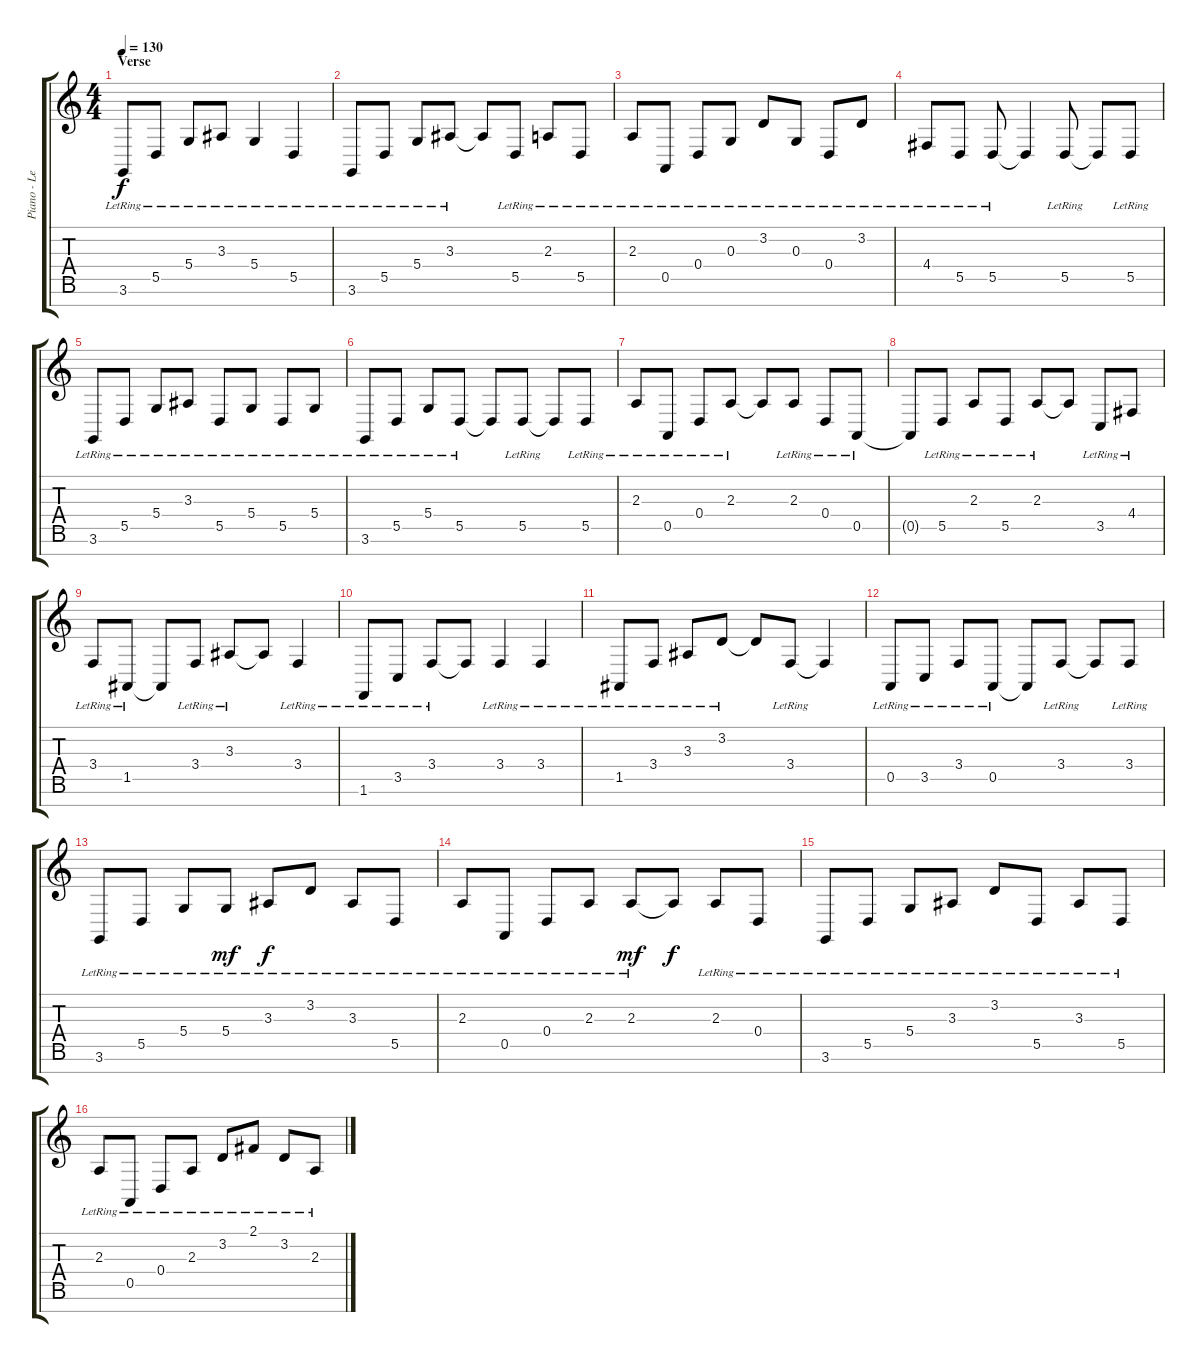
\track ("Piano - Left" "Piano - Le") {instrument brightacousticpiano}
\staff {score tabs}
\tuning (E4 B3 G3 D3 A2 E2 B1) {hide}
\ts (4 4)
\section ("" "Verse")
\tempo 130
\clef g2
\ks c
3.6{lr}.8{dy f} 5.5{lr}.8 5.4{lr}.8 3.3{lr}.8 5.4{lr}.4 5.5{lr}.4 |
3.6{lr}.8 5.5{lr}.8 5.4{lr}.8 3.3{lr}.8 3.3{t}.8 5.5{lr}.8 2.3{lr}.8 5.5{lr}.8 |
2.3{lr}.8 0.5{lr}.8 0.4{lr}.8 0.3{lr}.8 3.2{lr}.8 0.3{lr}.8 0.4{lr}.8 3.2{lr}.8 |
4.4{lr}.8 5.5{lr}.8 5.5{lr}.8 5.5{t}.4 5.5{lr}.8 5.5{t}.8 5.5{lr}.8 |
3.6{lr}.8 5.5{lr}.8 5.4{lr}.8 3.3{lr}.8 5.5{lr}.8 5.4{lr}.8 5.5{lr}.8 5.4{lr}.8 |
3.6{lr}.8 5.5{lr}.8 5.4{lr}.8 5.5{lr}.8 5.5{t}.8 5.5{lr}.8 5.5{t}.8 5.5{lr}.8 |
2.3{lr}.8 0.5{lr}.8 0.4{lr}.8 2.3{lr}.8 2.3{t}.8 2.3{lr}.8 0.4{lr}.8 0.5{lr}.8 |
0.5{t}.8 5.5{lr}.8 2.3{lr}.8 5.5{lr}.8 2.3{lr}.8 2.3{t}.8 3.5{lr}.8 4.4{lr}.8 |
\section ("" "")
3.4{lr}.8 1.5{lr}.8 1.5{t}.8 3.4{lr}.8 3.3{lr}.8 3.3{t}.8 3.4{lr}.4 |
1.6{lr}.8 3.5{lr}.8 3.4{lr}.8 3.4{t}.8 3.4{lr}.4 3.4{lr}.4 |
1.5{lr}.8 3.4{lr}.8 3.3{lr}.8 3.2{lr}.8 3.2{t}.8 3.4{lr}.8 3.4{t}.4 |
0.5{lr}.8 3.5{lr}.8 3.4{lr}.8 0.5{lr}.8 0.5{t}.8 3.4{lr}.8 3.4{t}.8 3.4{lr}.8 |
3.6{lr}.8 5.5{lr}.8 5.4{lr}.8 5.4{lr}.8{dy mf} 3.3{lr}.8{dy f} 3.2{lr}.8 3.3{lr}.8 5.5{lr}.8 |
2.3{lr}.8 0.5{lr}.8 0.4{lr}.8 2.3{lr}.8 2.3{lr}.8{dy mf} 2.3{t}.8{dy f} 2.3{lr}.8 0.4{lr}.8 |
3.6{lr}.8 5.5{lr}.8 5.4{lr}.8 3.3{lr}.8 3.2{lr}.8 5.5{lr}.8 3.3{lr}.8 5.5{lr}.8 |
2.3{lr}.8 0.5{lr}.8 0.4{lr}.8 2.3{lr}.8 3.2{lr}.8 2.1{lr}.8 3.2{lr}.8 2.3{lr}.8
